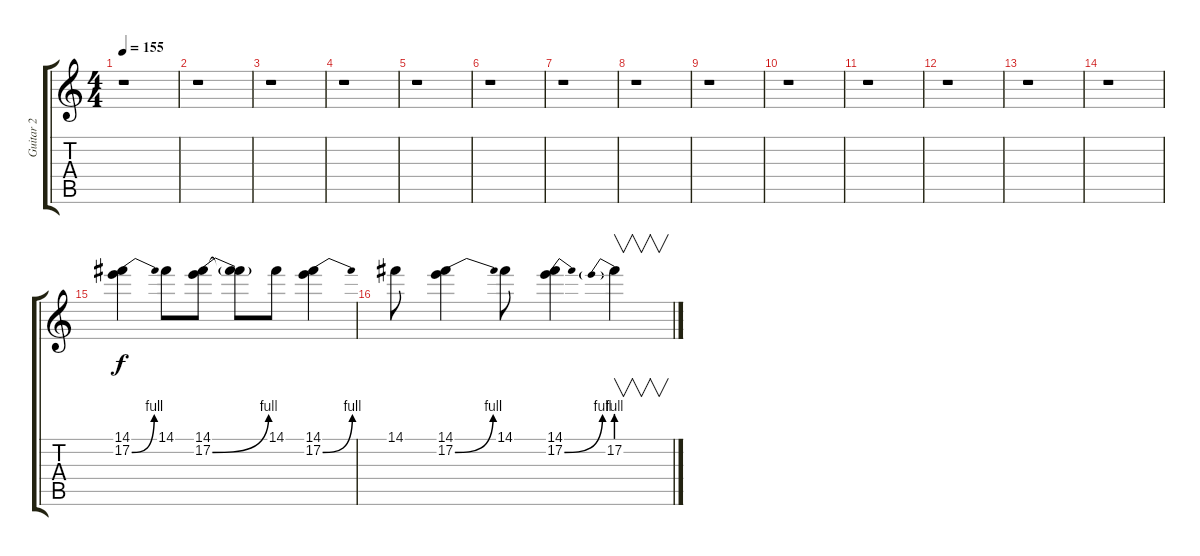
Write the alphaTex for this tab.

\track ("Guitar 2" "Guitar 2") {instrument distortionguitar}
\staff {score tabs}
\tuning (E4 B3 G3 D3 A2 E2) {hide}
\ts (4 4)
\tempo 155
\clef g2
\ks c
r.1{dy f} |
r.1 |
r.1 |
r.1 |
r.1 |
r.1 |
r.1 |
r.1 |
r.1 |
r.1 |
r.1 |
r.1 |
r.1 |
r.1 |
(14.1 17.2{be (bend 0 0 60 4)}).4 14.1.8 (14.1 17.2{be (bend 0 0 60 4)}).8 (14.1{t} 17.2{t}).8 14.1.8 (14.1 17.2{be (bend 0 0 60 4)}).4 |
14.1.8 (14.1 17.2{be (bend 0 0 60 4)}).4 14.1.8 (14.1 17.2{be (bend 0 0 60 4)}).4 17.2{be (prebend 0 4 60 4)}.4{v}
